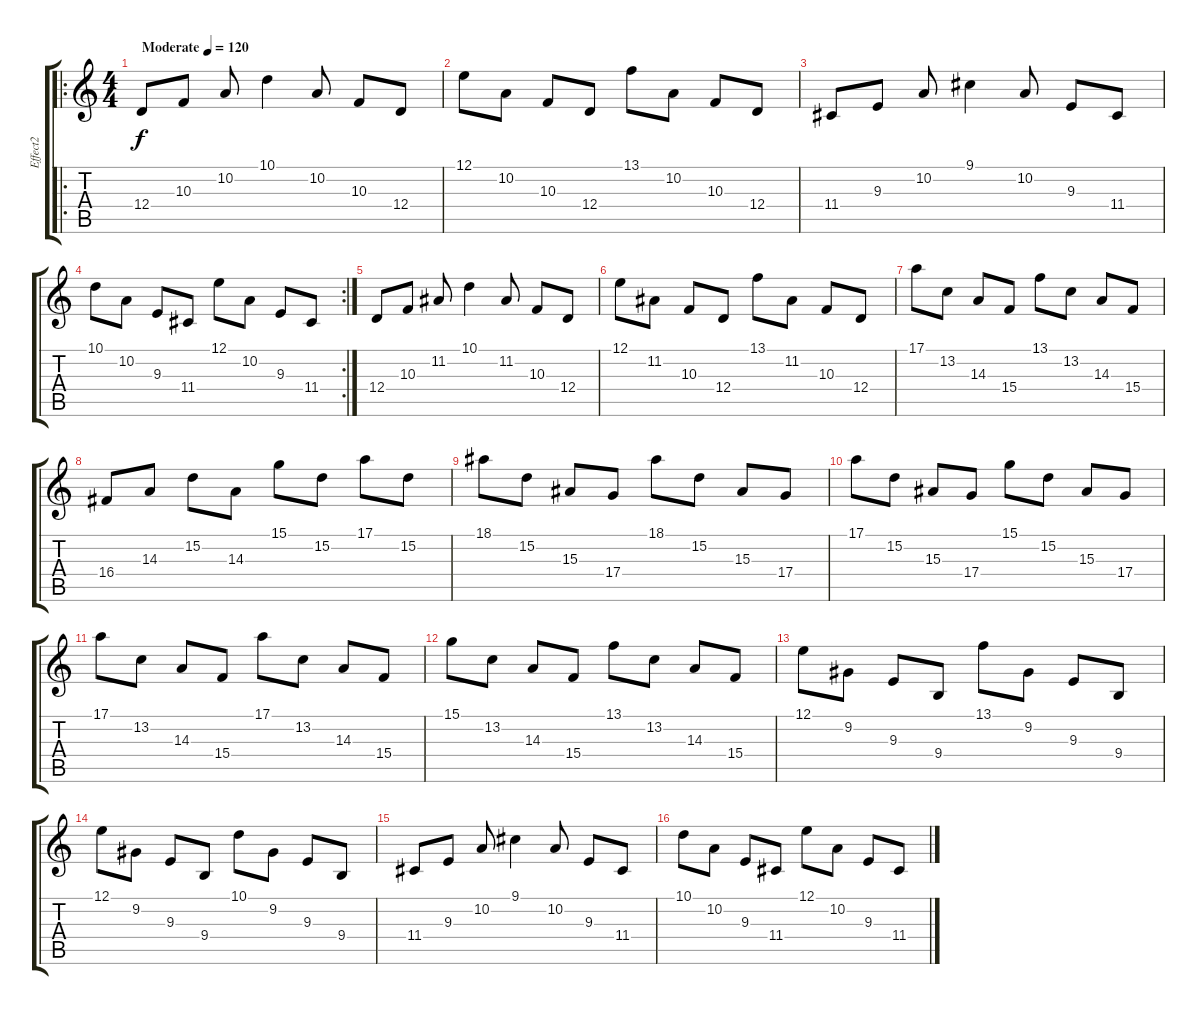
\track ("Effect2" "Effect2") {instrument fx5brightness}
\staff {score tabs}
\tuning (E4 B3 G3 D3 A2 E2) {hide}
\ro
\ts (4 4)
\tempo (120 "Moderate")
\clef g2
\ks c
12.4.8{dy f instrument fx5brightness} 10.3.8 10.2.8 10.1.4 10.2.8 10.3.8 12.4.8 |
12.1.8 10.2.8 10.3.8 12.4.8 13.1.8 10.2.8 10.3.8 12.4.8 |
11.4.8 9.3.8 10.2.8 9.1.4 10.2.8 9.3.8 11.4.8 |
\rc 2
10.1.8 10.2.8 9.3.8 11.4.8 12.1.8 10.2.8 9.3.8 11.4.8 |
12.4.8 10.3.8 11.2.8 10.1.4 11.2.8 10.3.8 12.4.8 |
12.1.8 11.2.8 10.3.8 12.4.8 13.1.8 11.2.8 10.3.8 12.4.8 |
17.1.8 13.2.8 14.3.8 15.4.8 13.1.8 13.2.8 14.3.8 15.4.8 |
16.4.8 14.3.8 15.2.8 14.3.8 15.1.8 15.2.8 17.1.8 15.2.8 |
18.1.8 15.2.8 15.3.8 17.4.8 18.1.8 15.2.8 15.3.8 17.4.8 |
17.1.8 15.2.8 15.3.8 17.4.8 15.1.8 15.2.8 15.3.8 17.4.8 |
17.1.8 13.2.8 14.3.8 15.4.8 17.1.8 13.2.8 14.3.8 15.4.8 |
15.1.8 13.2.8 14.3.8 15.4.8 13.1.8 13.2.8 14.3.8 15.4.8 |
12.1.8 9.2.8 9.3.8 9.4.8 13.1.8 9.2.8 9.3.8 9.4.8 |
12.1.8 9.2.8 9.3.8 9.4.8 10.1.8 9.2.8 9.3.8 9.4.8 |
11.4.8 9.3.8 10.2.8 9.1.4 10.2.8 9.3.8 11.4.8 |
10.1.8 10.2.8 9.3.8 11.4.8 12.1.8 10.2.8 9.3.8 11.4.8
